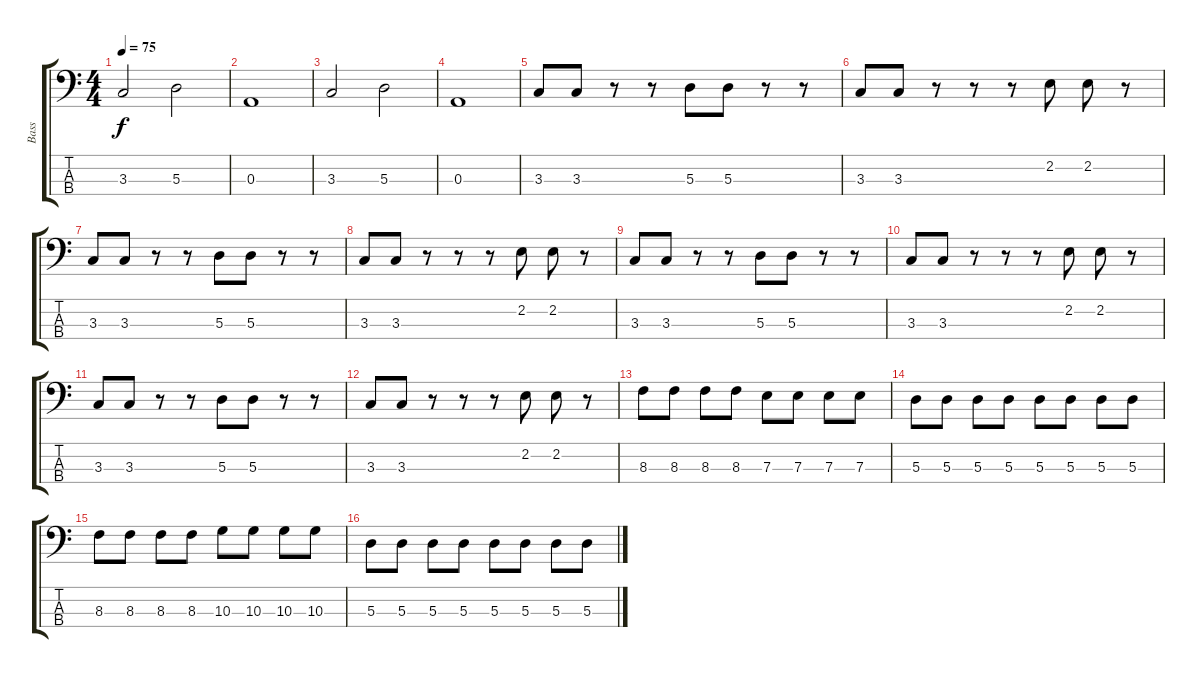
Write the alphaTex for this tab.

\track ("Bass" "Bass") {instrument electricbasspick}
\staff {score tabs}
\tuning (G2 D2 A1 E1) {hide}
\ts (4 4)
\tempo 75
\clef f4
\ks c
3.3.2{dy f} 5.3.2 |
0.3.1 |
3.3.2 5.3.2 |
0.3.1 |
3.3.8 3.3.8 r.8 r.8 5.3.8 5.3.8 r.8 r.8 |
3.3.8 3.3.8 r.8 r.8 r.8 2.2.8 2.2.8 r.8 |
3.3.8 3.3.8 r.8 r.8 5.3.8 5.3.8 r.8 r.8 |
3.3.8 3.3.8 r.8 r.8 r.8 2.2.8 2.2.8 r.8 |
3.3.8 3.3.8 r.8 r.8 5.3.8 5.3.8 r.8 r.8 |
3.3.8 3.3.8 r.8 r.8 r.8 2.2.8 2.2.8 r.8 |
3.3.8 3.3.8 r.8 r.8 5.3.8 5.3.8 r.8 r.8 |
3.3.8 3.3.8 r.8 r.8 r.8 2.2.8 2.2.8 r.8 |
8.3.8 8.3.8 8.3.8 8.3.8 7.3.8 7.3.8 7.3.8 7.3.8 |
5.3.8 5.3.8 5.3.8 5.3.8 5.3.8 5.3.8 5.3.8 5.3.8 |
8.3.8 8.3.8 8.3.8 8.3.8 10.3.8 10.3.8 10.3.8 10.3.8 |
5.3.8 5.3.8 5.3.8 5.3.8 5.3.8 5.3.8 5.3.8 5.3.8
